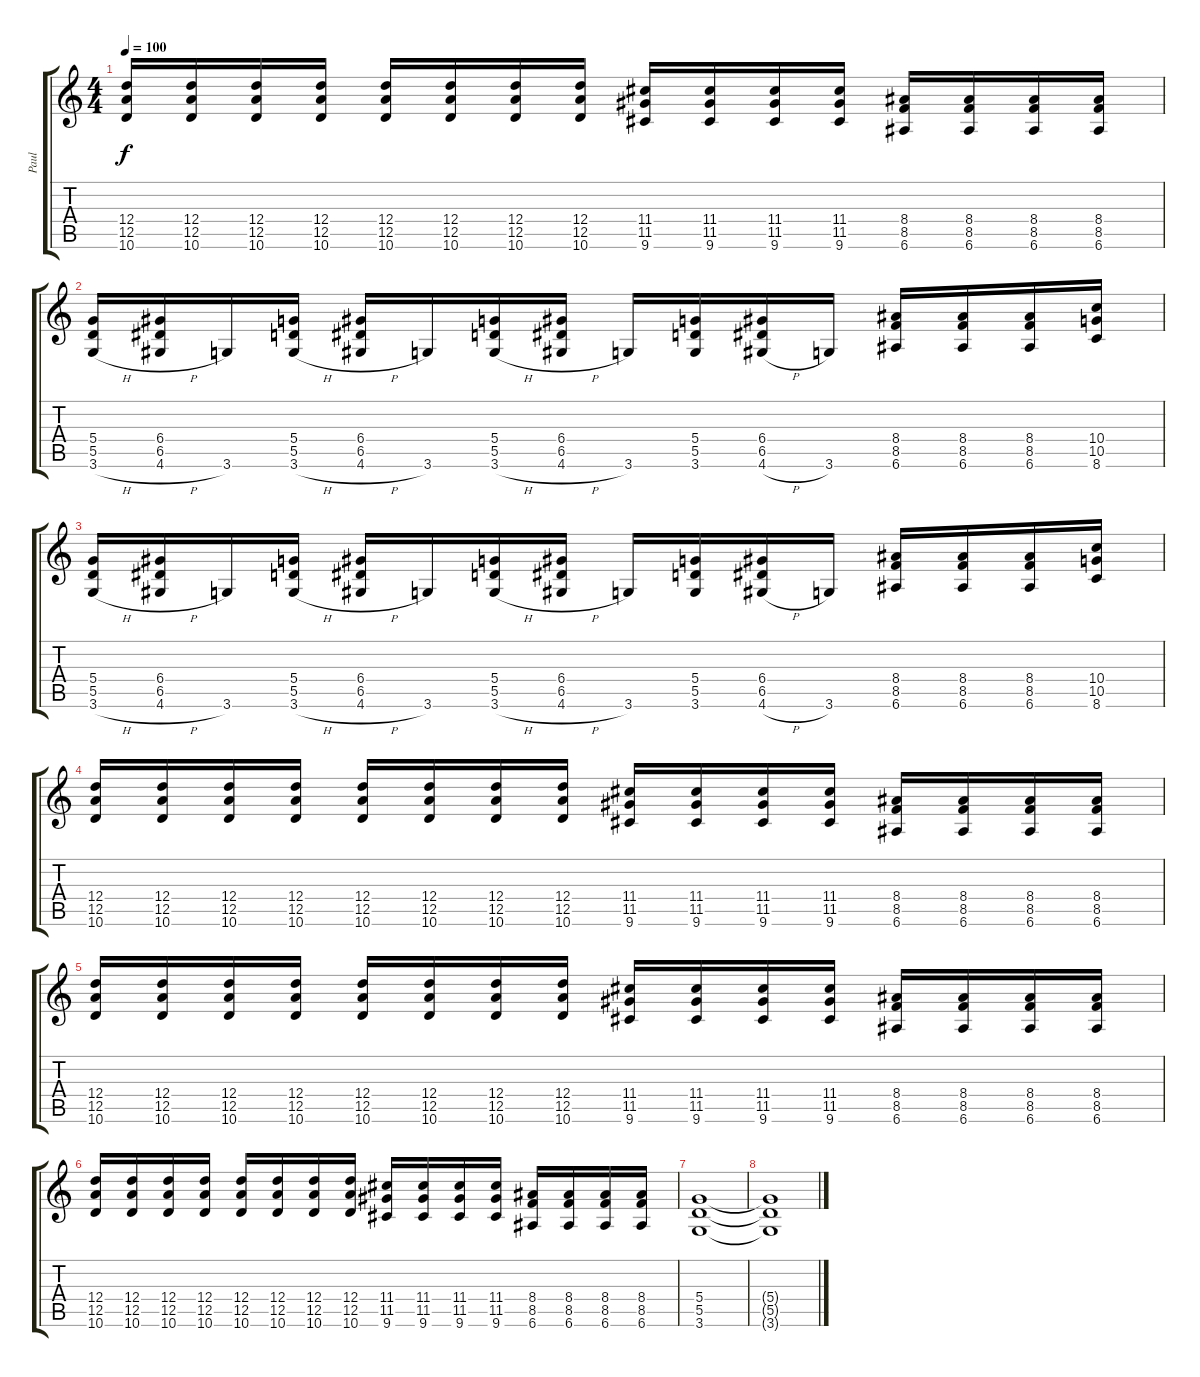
\track ("Paul" "Paul") {instrument distortionguitar}
\staff {score tabs}
\tuning (E4 B3 G3 D3 A2 E2) {hide}
\ts (4 4)
\tempo 100
\clef g2
\ks c
(12.4 12.5 10.6).16{dy f} (12.4 12.5 10.6).16 (12.4 12.5 10.6).16 (12.4 12.5 10.6).16 (12.4 12.5 10.6).16 (12.4 12.5 10.6).16 (12.4 12.5 10.6).16 (12.4 12.5 10.6).16 (11.4 11.5 9.6).16 (11.4 11.5 9.6).16 (11.4 11.5 9.6).16 (11.4 11.5 9.6).16 (8.4 8.5 6.6).16 (8.4 8.5 6.6).16 (8.4 8.5 6.6).16 (8.4 8.5 6.6).16 |
(5.4 5.5 3.6{h}).16 (6.4 6.5 4.6{h}).16 3.6.16 (5.4 5.5 3.6{h}).16 (6.4 6.5 4.6{h}).16 3.6.16 (5.4 5.5 3.6{h}).16 (6.4 6.5 4.6{h}).16 3.6.16 (5.4 5.5 3.6).16 (6.4 6.5 4.6{h}).16 3.6.16 (8.4 8.5 6.6).16 (8.4 8.5 6.6).16 (8.4 8.5 6.6).16 (10.4 10.5 8.6).16 |
(5.4 5.5 3.6{h}).16 (6.4 6.5 4.6{h}).16 3.6.16 (5.4 5.5 3.6{h}).16 (6.4 6.5 4.6{h}).16 3.6.16 (5.4 5.5 3.6{h}).16 (6.4 6.5 4.6{h}).16 3.6.16 (5.4 5.5 3.6).16 (6.4 6.5 4.6{h}).16 3.6.16 (8.4 8.5 6.6).16 (8.4 8.5 6.6).16 (8.4 8.5 6.6).16 (10.4 10.5 8.6).16 |
(12.4 12.5 10.6).16 (12.4 12.5 10.6).16 (12.4 12.5 10.6).16 (12.4 12.5 10.6).16 (12.4 12.5 10.6).16 (12.4 12.5 10.6).16 (12.4 12.5 10.6).16 (12.4 12.5 10.6).16 (11.4 11.5 9.6).16 (11.4 11.5 9.6).16 (11.4 11.5 9.6).16 (11.4 11.5 9.6).16 (8.4 8.5 6.6).16 (8.4 8.5 6.6).16 (8.4 8.5 6.6).16 (8.4 8.5 6.6).16 |
(12.4 12.5 10.6).16 (12.4 12.5 10.6).16 (12.4 12.5 10.6).16 (12.4 12.5 10.6).16 (12.4 12.5 10.6).16 (12.4 12.5 10.6).16 (12.4 12.5 10.6).16 (12.4 12.5 10.6).16 (11.4 11.5 9.6).16 (11.4 11.5 9.6).16 (11.4 11.5 9.6).16 (11.4 11.5 9.6).16 (8.4 8.5 6.6).16 (8.4 8.5 6.6).16 (8.4 8.5 6.6).16 (8.4 8.5 6.6).16 |
(12.4 12.5 10.6).16 (12.4 12.5 10.6).16 (12.4 12.5 10.6).16 (12.4 12.5 10.6).16 (12.4 12.5 10.6).16 (12.4 12.5 10.6).16 (12.4 12.5 10.6).16 (12.4 12.5 10.6).16 (11.4 11.5 9.6).16 (11.4 11.5 9.6).16 (11.4 11.5 9.6).16 (11.4 11.5 9.6).16 (8.4 8.5 6.6).16 (8.4 8.5 6.6).16 (8.4 8.5 6.6).16 (8.4 8.5 6.6).16 |
(5.4 5.5 3.6).1 |
(5.4{t} 5.5{t} 3.6{t}).1
